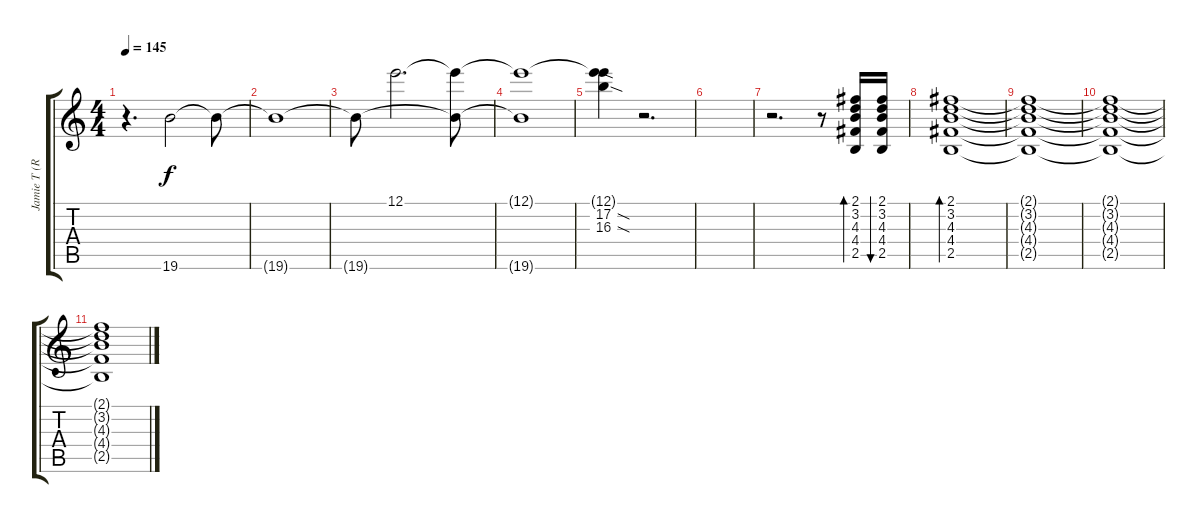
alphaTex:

\track ("Jamie T (Rhythm Guitar)" "Jamie T (R") {instrument electricguitarclean}
\staff {score tabs}
\tuning (E4 B3 G3 D3 A2 E2) {hide}
\ts (4 4)
\tempo 145
\clef g2
\ks c
r.4{d dy f} 19.6.2 19.6{t}.8 |
19.6{t}.1 |
19.6{t}.8 12.1.2{d} (12.1{t} 19.6{t}).8 |
(12.1{t} 19.6{t}).1 |
(12.1{t} 17.2{sod} 16.3{sod}).4 r.2{d} |
|
r.2{d} r.8 (2.1 3.2 4.3 4.4 2.5).16{bd 60} (2.1 3.2 4.3 4.4 2.5).16{bu 60} |
(2.1 3.2 4.3 4.4 2.5).1{bd 30} |
(2.1{t} 3.2{t} 4.3{t} 4.4{t} 2.5{t}).1 |
(2.1{t} 3.2{t} 4.3{t} 4.4{t} 2.5{t}).1 |
(2.1{t} 3.2{t} 4.3{t} 4.4{t} 2.5{t}).1
